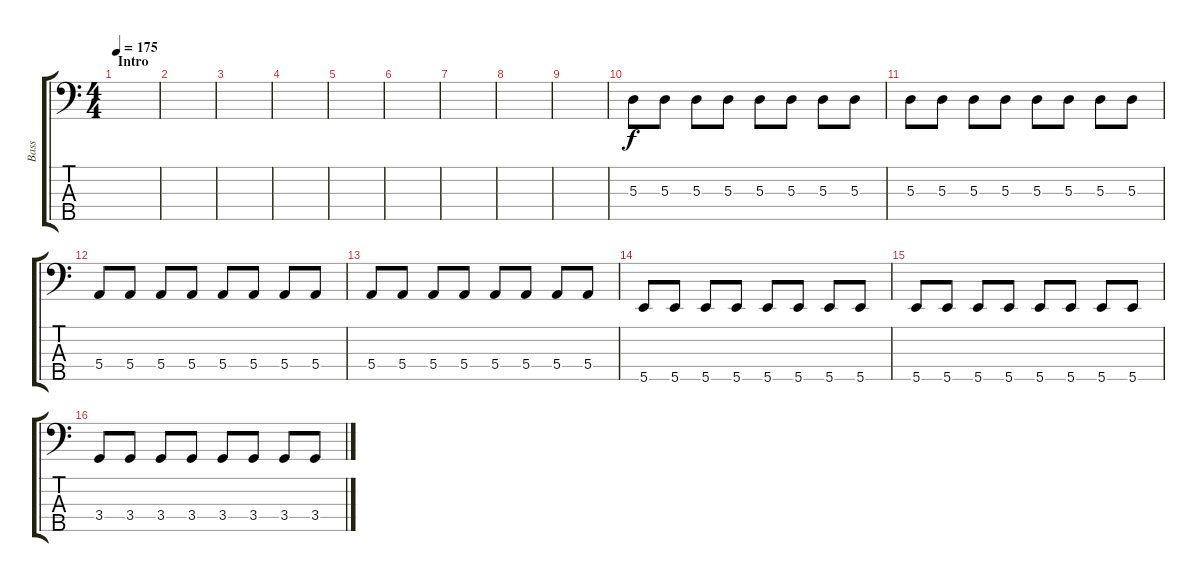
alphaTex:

\track ("Bass" "Bass") {instrument electricbassfinger}
\staff {score tabs}
\tuning (G2 D2 A1 E1 B0) {hide}
\ts (4 4)
\section ("" "Intro")
\tempo 175
\clef f4
\ks c
|
|
|
|
|
|
|
|
|
5.3.8 5.3.8 5.3.8 5.3.8 5.3.8 5.3.8 5.3.8 5.3.8 |
5.3.8 5.3.8 5.3.8 5.3.8 5.3.8 5.3.8 5.3.8 5.3.8 |
5.4.8 5.4.8 5.4.8 5.4.8 5.4.8 5.4.8 5.4.8 5.4.8 |
5.4.8 5.4.8 5.4.8 5.4.8 5.4.8 5.4.8 5.4.8 5.4.8 |
5.5.8 5.5.8 5.5.8 5.5.8 5.5.8 5.5.8 5.5.8 5.5.8 |
5.5.8 5.5.8 5.5.8 5.5.8 5.5.8 5.5.8 5.5.8 5.5.8 |
3.4.8 3.4.8 3.4.8 3.4.8 3.4.8 3.4.8 3.4.8 3.4.8
